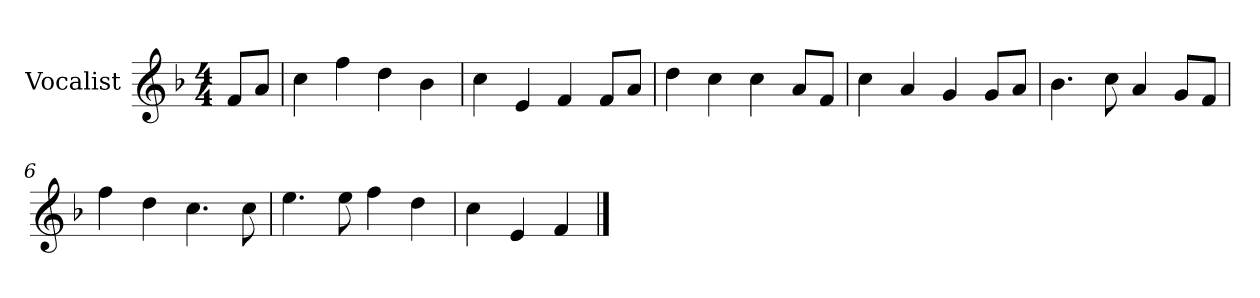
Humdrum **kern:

**kern
*part1
*staff1
*I"Vocalist
*k[b-]
*F:
*M4/4
=
8fL
8aJ
=1
4cc
4ff
4dd
4b-
=2
4cc
4e
4f
8fL
8aJ
=3
4dd
4cc
4cc
8aL
8fJ
=4
4cc
4a
4g
8gL
8aJ
=5
4.b-
8cc
4a
8gL
8fJ
=6
4ff
4dd
4.cc
8cc
=7
4.ee
8ee
4ff
4dd
=8
4cc
4e
4f
==
*-
